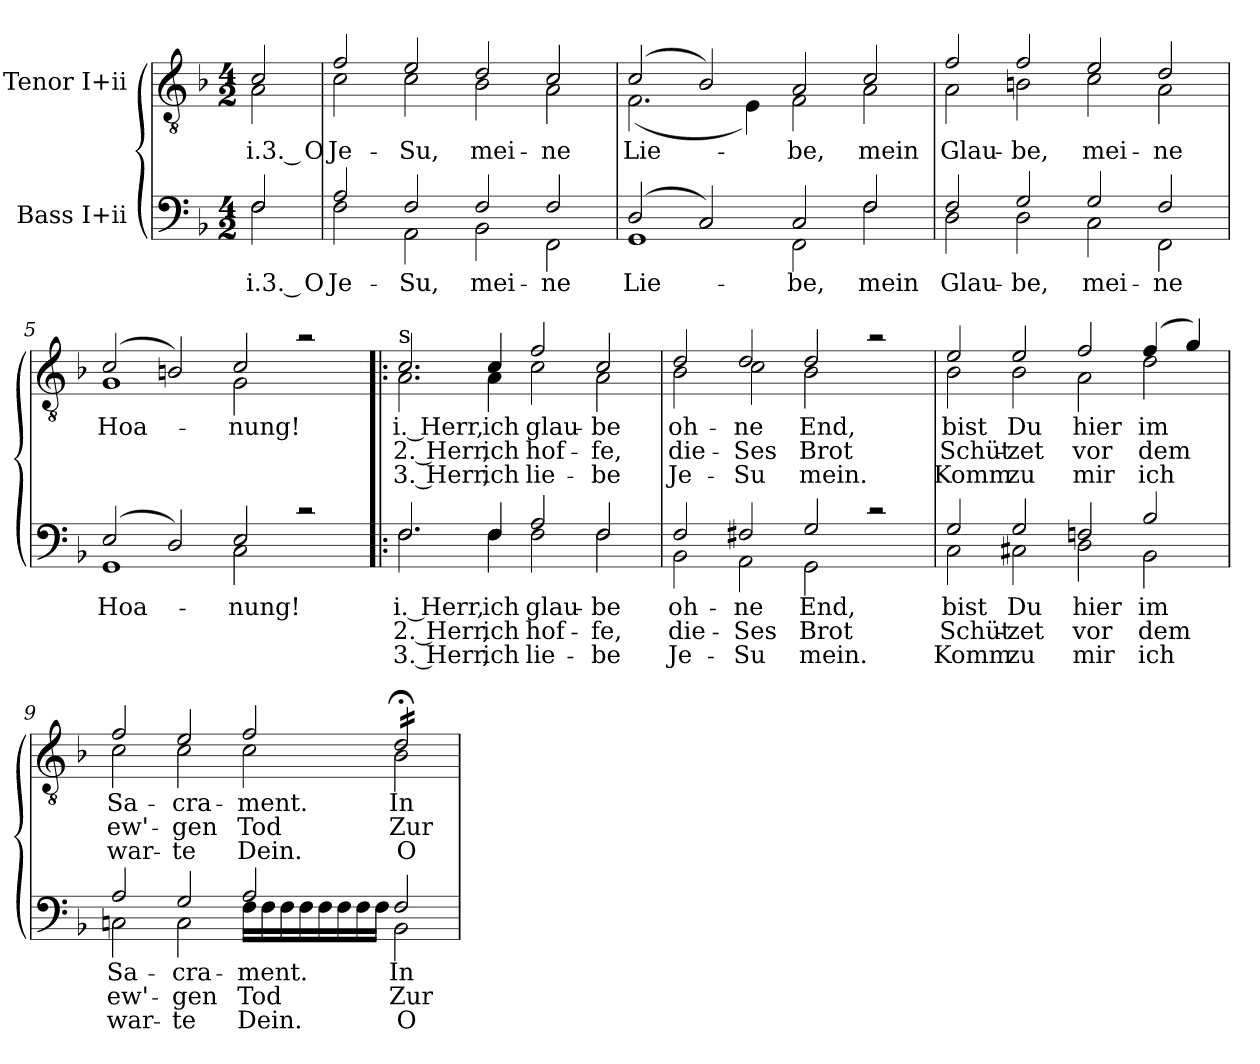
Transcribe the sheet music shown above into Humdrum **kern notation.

**kern	**text	**text	**text	**kern	**text	**text	**text
*part2	*part2	*part2	*part2	*part1	*part1	*part1	*part1
*staff2	*staff2	*staff2	*staff2	*staff1	*staff1	*staff1	*staff1
*I"Bass I+ii	*	*	*	*I"Tenor I+ii	*	*	*
*clefF4	*	*	*	*clefGv2	*	*	*
*k[b-]	*	*	*	*k[b-]	*	*	*
*F:	*	*	*	*F:	*	*	*
*M4/2	*	*	*	*M4/2	*	*	*
=1	=1	=1	=1	=1	=1	=1	=1
!	!LO:LY:a:rj	!	!	!	!LO:LY:b:rj	!	!
*^	*	*	*	*^	*	*	*
2F/	2F\	i.­3. O	.	.	2c/	2A\	i.­3. O	.	.
=2	=2	=2	=2	=2	=2	=2	=2	=2	=2
!	!	!LO:LY:a	!	!	!	!	!LO:LY:b	!	!
2A/	2F\	Je-	.	.	2f/	2c\	Je-	.	.
!	!	!LO:LY:a	!	!	!	!	!LO:LY:b	!	!
2F/	2AA\	-Su,	.	.	2e/	2c\	-Su,	.	.
!	!	!LO:LY:a	!	!	!	!	!LO:LY:b	!	!
2F/	2BB-\	mei-	.	.	2d/	2B-\	mei-	.	.
!	!	!LO:LY:a	!	!	!	!	!LO:LY:b	!	!
2F/	2FF\	-ne	.	.	2c/	2A\	-ne	.	.
=3	=3	=3	=3	=3	=3	=3	=3	=3	=3
!	!	!LO:LY:a	!	!	!	!	!LO:LY:b	!	!
(2D/	1GG	Lie-	.	.	(2c/	(<2.F\	Lie-	.	.
2C/)	.	.	.	.	2B-/)	.	.	.	.
.	.	.	.	.	.	4E\)	.	.	.
!	!	!LO:LY:a	!	!	!	!	!LO:LY:b	!	!
2C/	2FF\	-be,	.	.	2A/	2F\	-be,	.	.
!	!	!LO:LY:a	!	!	!	!	!LO:LY:b	!	!
2F/	2F\	mein	.	.	2c/	2A\	mein	.	.
!!LO:LB:g=z	!!
=4	=4	=4	=4	=4	=4	=4	=4	=4	=4
!	!	!LO:LY:a	!	!	!	!	!LO:LY:b	!	!
2F/	2D\	Glau-	.	.	2f/	2A\	Glau-	.	.
!	!	!LO:LY:a	!	!	!	!	!LO:LY:b	!	!
2G/	2D\	-be,	.	.	2f/	2Bn\	-be,	.	.
!	!	!LO:LY:a	!	!	!	!	!LO:LY:b	!	!
2G/	2C\	mei-	.	.	2e/	2c\	mei-	.	.
!	!	!LO:LY:a	!	!	!	!	!LO:LY:b	!	!
2F/	2FF\	-ne	.	.	2d/	2A\	-ne	.	.
=5	=5	=5	=5	=5	=5	=5	=5	=5	=5
!	!	!LO:LY:a	!	!	!	!	!LO:LY:b	!	!
(2E/	1GG	Hoa-	.	.	(2c/	1G	Hoa-	.	.
2D/)	.	.	.	.	2Bn/)	.	.	.	.
!	!	!LO:LY:a	!	!	!	!	!LO:LY:b	!	!
2E/	2C\	-nung!	.	.	2c/	2G\	-nung!	.	.
2rc	2ryy	.	.	.	2ra	2ryy	.	.	.
!!LO:LB:g=z	!!
=6!|:	=6!|:	=6!|:	=6!|:	=6!|:	=6!|:	=6!|:	=6!|:	=6!|:	=6!|:
!	!	!	!	!	!LO:TX:a:t=s	!	!	!	!
!	!	!LO:LY:a:rj	!LO:LY:a:rj	!LO:LY:a:rj	!	!	!LO:LY:b:rj	!LO:LY:b:rj	!LO:LY:b:rj
2.F/	2.F\	i. Herr,	2. Herr,	3. Herr,	2.c/	2.A\	i. Herr,	2. Herr,	3. Herr,
!	!	!LO:LY:a	!LO:LY:a	!LO:LY:a	!	!	!LO:LY:b	!LO:LY:b	!LO:LY:b
4F/	4F\	ich	ich	ich	4c/	4A\	ich	ich	ich
!	!	!LO:LY:a	!LO:LY:a	!LO:LY:a	!	!	!LO:LY:b	!LO:LY:b	!LO:LY:b
2A/	2F\	glau-	hof-	lie-	2f/	2c\	glau-	hof-	lie-
!	!	!LO:LY:a	!LO:LY:a	!LO:LY:a	!	!	!LO:LY:b	!LO:LY:b	!LO:LY:b
2F/	2F\	-be	-fe,	-be	2c/	2A\	-be	-fe,	-be
=7	=7	=7	=7	=7	=7	=7	=7	=7	=7
!	!	!LO:LY:a	!LO:LY:a	!LO:LY:a	!	!	!LO:LY:b	!LO:LY:b	!LO:LY:b
2F/	2BB-\	oh-	die-	Je-	2d/	2B-\	oh-	die-	Je-
!	!	!LO:LY:a	!LO:LY:a	!LO:LY:a	!	!	!LO:LY:b	!LO:LY:b	!LO:LY:b
2F#X/	2AA\	-ne	-Ses	-Su	2d/	2c\	-ne	-Ses	-Su
!	!	!LO:LY:a	!LO:LY:a	!LO:LY:a	!	!	!LO:LY:b	!LO:LY:b	!LO:LY:b
2G/	2GG\	End,	Brot	mein.	2d/	2B-\	End,	Brot	mein.
2rc	2ryy	.	.	.	2ra	2ryy	.	.	.
=8	=8	=8	=8	=8	=8	=8	=8	=8	=8
!	!	!LO:LY:a	!LO:LY:a	!LO:LY:a	!	!	!LO:LY:b	!LO:LY:b	!LO:LY:b
2G/	2C\	bist	Schüt-	Komm	2e/	2B-\	bist	Schüt-	Komm
!	!	!LO:LY:a	!LO:LY:a	!LO:LY:a	!	!	!LO:LY:b	!LO:LY:b	!LO:LY:b
2G/	2C#X\	Du	-zet	zu	2e/	2B-\	Du	-zet	zu
!	!	!LO:LY:a	!LO:LY:a	!LO:LY:a	!	!	!LO:LY:b	!LO:LY:b	!LO:LY:b
2Fn/	2D\	hier	vor	mir	2f/	2A\	hier	vor	mir
!	!	!LO:LY:a	!LO:LY:a	!LO:LY:a	!	!	!LO:LY:b	!LO:LY:b	!LO:LY:b
2B-/	2BB-\	im	dem	ich	(4f/	2d\	im	dem	ich
.	.	.	.	.	4g/)	.	.	.	.
!!LO:LB:g=z	!!
=9	=9	=9	=9	=9	=9	=9	=9	=9	=9
!	!	!LO:LY:a	!LO:LY:a	!LO:LY:a	!	!	!LO:LY:b	!LO:LY:b	!LO:LY:b
2A/	2Cn\	Sa-	ew'-	war-	2f/	2c\	Sa-	ew'-	war-
!	!	!LO:LY:a	!LO:LY:a	!LO:LY:a	!	!	!LO:LY:b	!LO:LY:b	!LO:LY:b
2G/	2C\	-cra-	-gen	-te	2e/	2c\	-cra-	-gen	-te
!	!	!LO:LY:a	!LO:LY:a	!LO:LY:a	!	!	!LO:LY:b	!LO:LY:b	!LO:LY:b
*tremolo	*	*	*	*	*	*	*	*	*
2A/	16F\LL	-ment.	Tod	Dein.	2f/	2c\	-ment.	Tod	Dein.
.	16F\	.	.	.	.	.	.	.	.
.	16F\	.	.	.	.	.	.	.	.
.	16F\	.	.	.	.	.	.	.	.
.	16F\	.	.	.	.	.	.	.	.
.	16F\	.	.	.	.	.	.	.	.
.	16F\	.	.	.	.	.	.	.	.
.	16F\JJ	.	.	.	.	.	.	.	.
*Xtremolo	*	*	*	*	*	*	*	*	*
!	!	!LO:LY:a	!LO:LY:a	!LO:LY:a	!	!	!LO:LY:b	!LO:LY:b	!LO:LY:b
*	*	*	*	*	*tremolo	*	*	*	*
2F/	2BB-\	In	Zur	O	16d;</LL	2B-\	In	Zur	O
.	.	.	.	.	16d;</	.	.	.	.
.	.	.	.	.	16d;</	.	.	.	.
.	.	.	.	.	16d;</	.	.	.	.
.	.	.	.	.	16d;</	.	.	.	.
.	.	.	.	.	16d;</	.	.	.	.
.	.	.	.	.	16d;</	.	.	.	.
.	.	.	.	.	16d;</JJ	.	.	.	.
*	*	*	*	*	*Xtremolo	*	*	*	*
!	!LO:TX:b:t=Copyright	!	!	!	!	!	!	!	!
*v	*v	*	*	*	*	*	*	*	*
*	*	*	*	*v	*v	*	*	*
=	=	=	=	=	=	=	=
*-	*-	*-	*-	*-	*-	*-	*-
